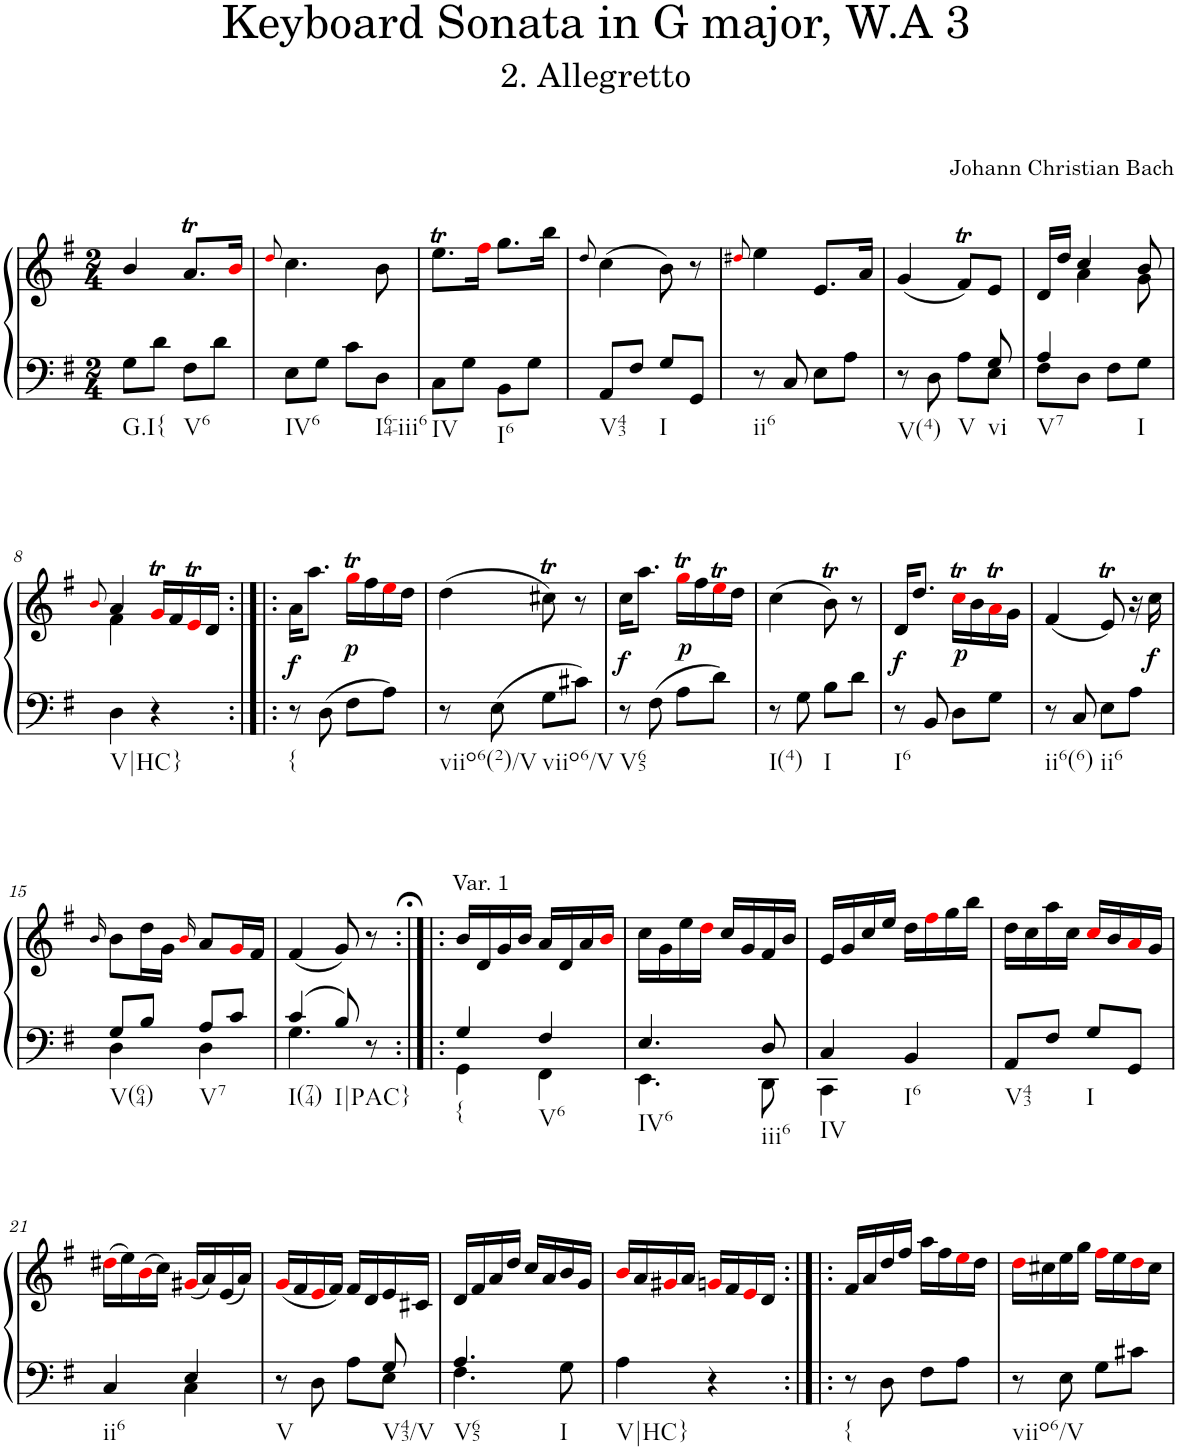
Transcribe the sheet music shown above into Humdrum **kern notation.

**kern	**kern	**dynam
*part1	*part1	*part1
*staff2	*staff1	*staff1/2
*I"Piano	*	*
*I'Pno.	*	*
*clefF4	*clefG2	*
*k[f#]	*k[f#]	*
*M2/4	*M2/4	*
=1	=1	=1
!LO:TX:b:t=G.I{	!	!
8G\L	4b/	.
8d\J	.	.
!LO:TX:b:t=V6	!	!
8F#\L	8.aT/L	.
8d\J	.	.
.	16bi/Jk	.
=2	=2	=2
.	8qddi/	.
!LO:TX:b:t=IV6	!	!
8E\L	4.cc\	.
8G\J	.	.
8c\L	.	.
!LO:TX:b:t=I64-iii6	!	!
8D\J	8b\	.
=3	=3	=3
!LO:TX:b:t=IV	!	!
8C\L	8.eeT\L	.
8G\J	.	.
.	16ff#i\Jk	.
!LO:TX:b:t=I6	!	!
8BB\L	8.gg\L	.
8G\J	.	.
.	16bb\Jk	.
=4	=4	=4
.	8qdd/	.
!LO:TX:b:t=V43	!	!
8AA/L	(4cc\	.
8F#/J	.	.
!LO:TX:b:t=I	!	!
8G/L	8b\)	.
8GG/J	8r	.
=5	=5	=5
.	8qdd#Xi/	.
!LO:TX:b:t=ii6	!	!
8r	4ee\	.
8C/	.	.
8E\L	8.e/L	.
8A\J	.	.
.	16a/Jk	.
=6	=6	=6
*^	*	*
!LO:TX:b:t=V(4)	!	!	!
8r	4.ryy	(4g/	.
8D\	.	.	.
!LO:TX:b:t=V	!	!	!
8A\L	.	8f#t/L)	.
!LO:TX:b:t=vi	!	!	!
8E\J	8G/	8e/J	.
=7	=7	=7	=7
*	*	*^	*
!LO:TX:b:t=V7	!	!	!	!
8F#\L	4A/	16d/LL	8ryy	.
.	.	16dd/JJ	.	.
8D\J	.	4cc/	4a\	.
8F#\L	4ryy	.	.	.
!LO:TX:b:t=I	!	!	!	!
8G\J	.	8b/	8g\	.
*v	*v	*	*	*
!!LO:LB:g=z	!!
=8	=8	=8	=8
.	8qbi/	.	.
!LO:TX:b:t=V|HC}	!	!	!
4D\	4a/	4f#\	.
4r	16gTi/LL	4ryy	.
.	16f#/	.	.
.	16eTi/	.	.
.	16d/JJ	.	.
*	*v	*v	*
=9:|!|:	=9:|!|:	=9:|!|:
!LO:TX:b:t={	!	!
!	!	!LO:DY:b
8r	16a\KL	f
.	8.aa\J	.
8D\	.	.
!	!	!LO:DY:b
8F#\L	16ggTi\LL	p
.	16ff#\	.
8A\J	16eei\	.
.	16dd\JJ	.
=10	=10	=10
!LO:TX:b:t=viio6(2)/V	!	!
8r	(4dd\	.
8E\	.	.
!LO:TX:b:t=viio6/V	!	!
8G\L	8cc#Xt\)	.
8c#X\J	8r	.
=11	=11	=11
!LO:TX:b:t=V65	!	!
!	!	!LO:DY:b
8r	16cc\KL	f
.	8.aa\J	.
8F#\	.	.
!	!	!LO:DY:b
8A\L	16ggTi\LL	p
.	16ff#\	.
8d\J	16eeTi\	.
.	16dd\JJ	.
=12	=12	=12
!LO:TX:b:t=I(4)	!	!
8r	(4cc\	.
8G\	.	.
!LO:TX:b:t=I	!	!
8B\L	8bt\)	.
8d\J	8r	.
=13	=13	=13
!LO:TX:b:t=I6	!	!
!	!	!LO:DY:b
8r	16d/KL	f
.	8.dd/J	.
8BB/	.	.
!	!	!LO:DY:b
8D\L	16ccTi\LL	p
.	16b\	.
8G\J	16aTi\	.
.	16g\JJ	.
=14	=14	=14
!LO:TX:b:t=ii6(6)	!	!
8r	(4f#/	.
8C/	.	.
!LO:TX:b:t=ii6	!	!
8E\L	8eT/)	.
8A\J	16r	.
!	!	!LO:DY:b
.	16cc\	f
!!LO:LB:g=z
=15	=15	=15
.	16qb/	.
*^	*	*
!LO:TX:b:t=V(64)	!	!	!
8G/L	4D\	8b\L	.
8B/J	.	16dd\L	.
.	.	16g\JJ	.
.	.	16qbi/	.
!LO:TX:b:t=V7	!	!	!
8A/L	4D\	8a/L	.
8c/J	.	16gi/L	.
.	.	16f#/JJ	.
=16	=16	=16	=16
!LO:TX:b:t=I(74)	!	!	!
4c/	4.G\	(4f#/	.
!LO:TX:b:t=I|PAC}	!	!	!
8B/	.	8g/)	.
8r	8ryy	8r	.
=17:|!|:	=17:|!|:	=17:|!|:	=17:|!|:
!	!	!LO:TX:a:t=Var. 1	!
!LO:TX:b:t=V6	!	!	!
4G/	4GG\	16b/LL	.
.	.	16d/	.
.	.	16g/	.
.	.	16b/JJ	.
!LO:TX:b:t={	!	!	!
4F#/	4FF#\	16a/LL	.
.	.	16d/	.
.	.	16a/	.
.	.	16bi/JJ	.
=18	=18	=18	=18
!LO:TX:b:t=IV6	!	!	!
4.E/	4.EE\	16cc\LL	.
.	.	16g\	.
.	.	16ee\	.
.	.	16ddi\JJ	.
.	.	16cc/LL	.
.	.	16g/	.
!LO:TX:b:t=iii6	!	!	!
8D/	8DD\	16f#/	.
.	.	16b/JJ	.
=19	=19	=19	=19
!LO:TX:b:t=IV	!	!	!
4C/	4CC\	16e/LL	.
.	.	16g/	.
.	.	16cc/	.
.	.	16ee/JJ	.
!LO:TX:b:t=I6	!	!	!
4BB/	4ryy	16dd\LL	.
.	.	16ff#i\	.
.	.	16gg\	.
.	.	16bb\JJ	.
*v	*v	*	*
=20	=20	=20
!LO:TX:b:t=V43	!	!
8AA/L	16dd\LL	.
.	16cc\	.
8F#/J	16aa\	.
.	16cc\JJ	.
!LO:TX:b:t=I	!	!
8G/L	16cci/LL	.
.	16b/	.
8GG/J	16ai/	.
.	16g/JJ	.
!!LO:LB:g=z
=21	=21	=21
*^	*	*
!LO:TX:b:t=ii6	!	!	!
4C/	4ryy	(16dd#Xi\LL	.
.	.	16ee\)	.
.	.	(16bi\	.
.	.	16cc\JJ)	.
4C\	4E/	(16g#Xi/LL	.
.	.	16a/)	.
.	.	(16e/	.
.	.	16a/JJ)	.
=22	=22	=22	=22
!LO:TX:b:t=V	!	!	!
8r	4.ryy	(16gi/LL	.
.	.	16f#/	.
8D\	.	16ei/	.
.	.	16f#/JJ)	.
8A\L	.	16f#/LL	.
.	.	16d/	.
!LO:TX:b:t=V43/V	!	!	!
8E\J	8G/	16e/	.
.	.	16c#X/JJ	.
=23	=23	=23	=23
!LO:TX:b:t=V65	!	!	!
4.A/	4.F#\	16d/LL	.
.	.	16f#/	.
.	.	16a/	.
.	.	16dd/JJ	.
.	.	16cc/LL	.
.	.	16a/	.
!LO:TX:b:t=I	!	!	!
8G\	8ryy	16b/	.
.	.	16g/JJ	.
*v	*v	*	*
=24	=24	=24
!LO:TX:b:t=V|HC}	!	!
4A\	16bi/LL	.
.	16a/	.
.	16g#Xi/	.
.	16a/JJ	.
4r	16gni/LL	.
.	16f#/	.
.	16ei/	.
.	16d/JJ	.
=25:|!|:	=25:|!|:	=25:|!|:
!LO:TX:b:t={	!	!
8r	16f#/LL	.
.	16a/	.
8D\	16dd/	.
.	16ff#/JJ	.
8F#\L	16aa\LL	.
.	16ff#\	.
8A\J	16eei\	.
.	16dd\JJ	.
=26	=26	=26
!LO:TX:b:t=viio6/V	!	!
8r	16ddi\LL	.
.	16cc#X\	.
8E\	16ee\	.
.	16gg\JJ	.
8G\L	16ff#i\LL	.
.	16ee\	.
8c#X\J	16ddi\	.
.	16cc#\JJ	.
=	=	=
*-	*-	*-
